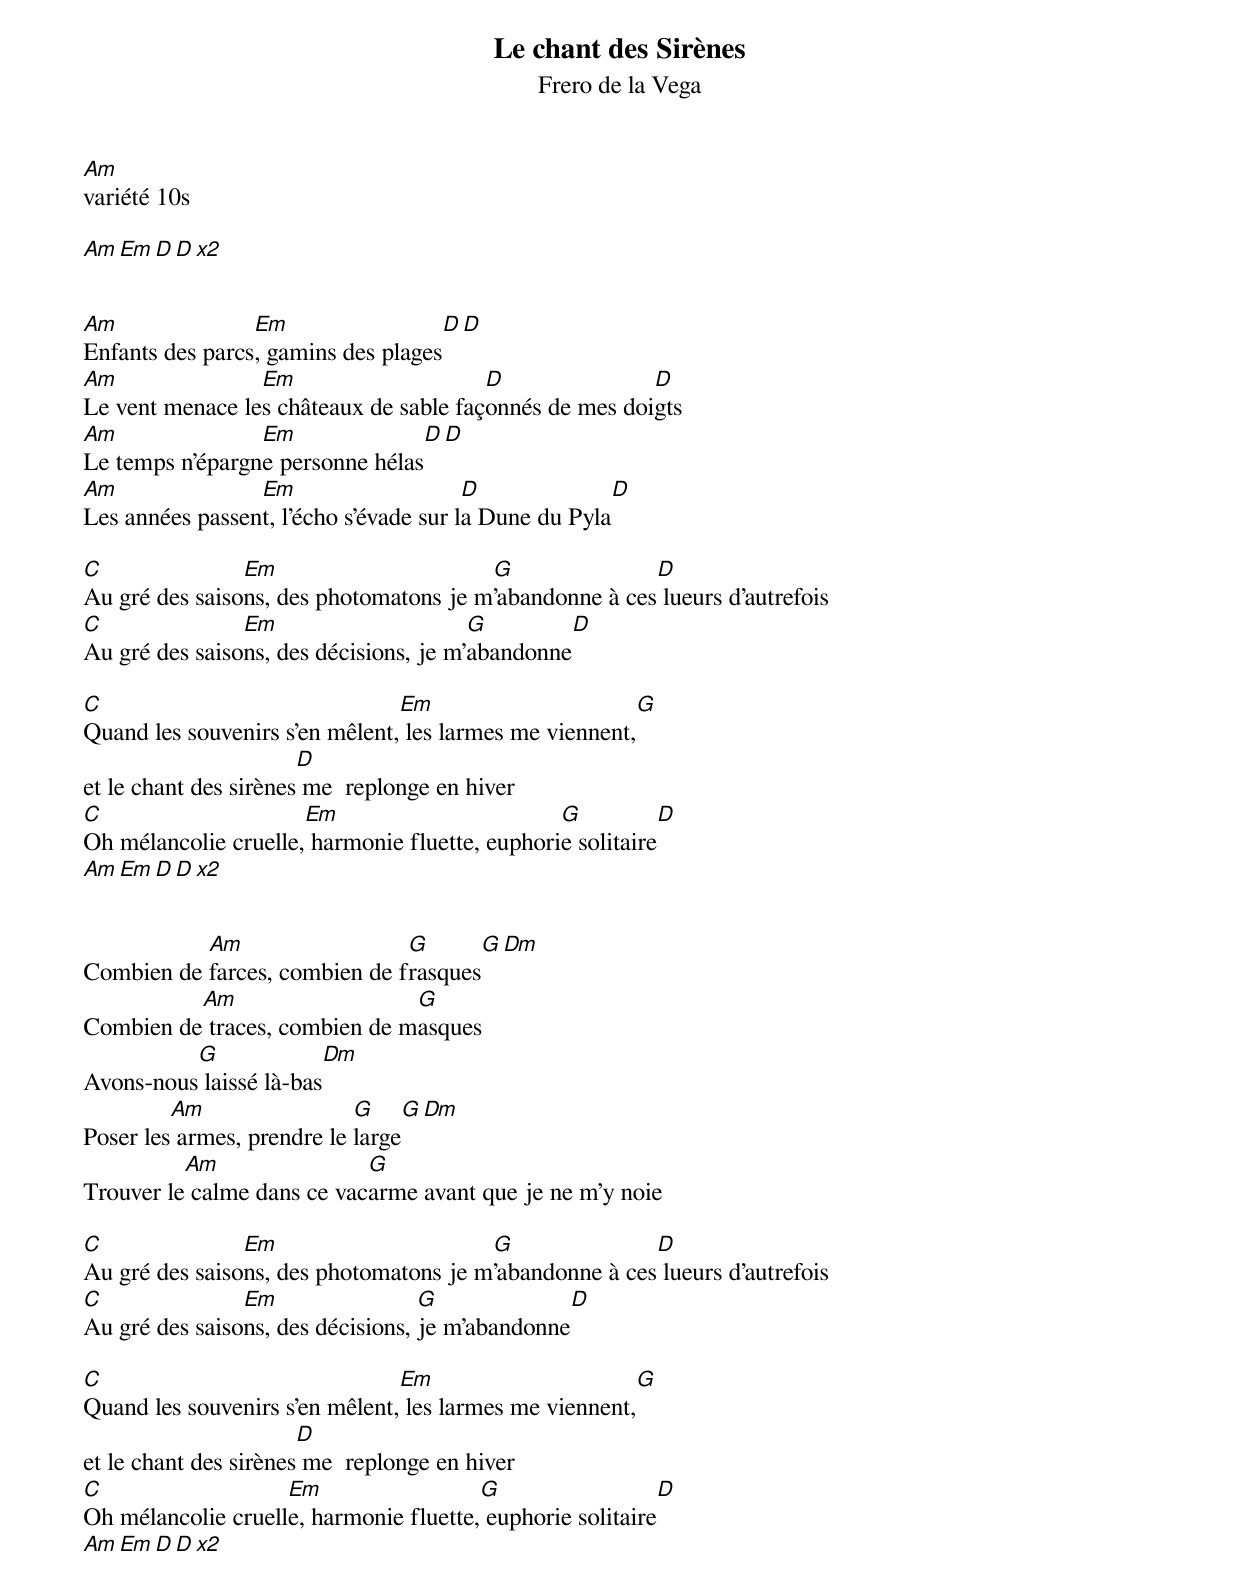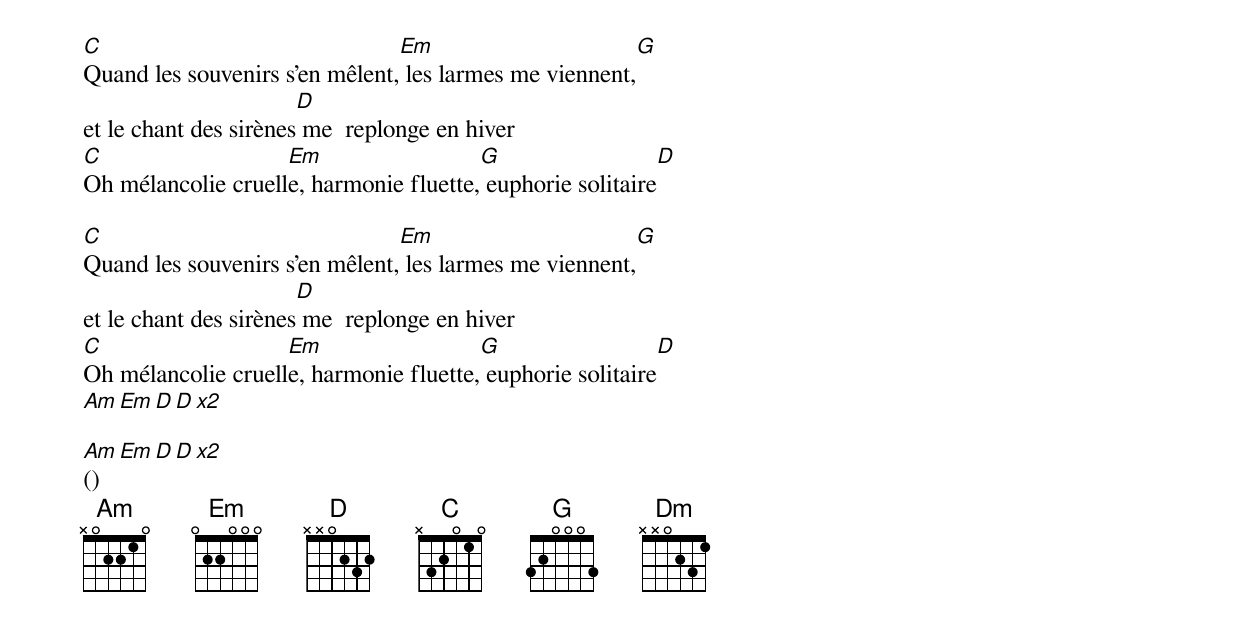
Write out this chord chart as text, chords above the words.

Le chant des Sirènes
Frero de la Vega
Am
variété 10s

Am         Em         D          D            x2


Am               Em                     D               D
Enfants des parcs, gamins des plages
Am               Em                     D               D
Le vent menace les châteaux de sable façonnés de mes doigts
Am               Em                     D               D
Le temps n'épargne personne hélas
Am               Em                     D               D
Les années passent, l'écho s'évade sur la Dune du Pyla

C               Em                      G               D
Au gré des saisons, des photomatons je m'abandonne à ces lueurs d'autrefois
C               Em                      G               D
Au gré des saisons, des décisions, je m'abandonne

C                               Em                      G
Quand les souvenirs s'en mêlent, les larmes me viennent,
                       D
et le chant des sirènes me  replonge en hiver
C                     Em                        G                       D
Oh mélancolie cruelle, harmonie fluette, euphorie solitaire
Am         Em         D          D            x2


           Am                  G         G       Dm
Combien de farces, combien de frasques
          Am                   G
Combien de traces, combien de masques
          G             Dm
Avons-nous laissé là-bas
         Am                 G          G        Dm
Poser les armes, prendre le large
          Am                G
Trouver le calme dans ce vacarme avant que je ne m'y noie

C               Em                      G               D
Au gré des saisons, des photomatons je m'abandonne à ces lueurs d'autrefois
C               Em                 G                    D
Au gré des saisons, des décisions, je m'abandonne

C                               Em                      G
Quand les souvenirs s'en mêlent, les larmes me viennent,
                       D
et le chant des sirènes me  replonge en hiver
C                   Em                  G                       D
Oh mélancolie cruelle, harmonie fluette, euphorie solitaire
Am         Em         D          D            x2


C                               Em                      G
Quand les souvenirs s'en mêlent, les larmes me viennent,
                       D
et le chant des sirènes me  replonge en hiver
C                   Em                  G                       D
Oh mélancolie cruelle, harmonie fluette, euphorie solitaire

C                               Em                      G
Quand les souvenirs s'en mêlent, les larmes me viennent,
                       D
et le chant des sirènes me  replonge en hiver
C                   Em                  G                       D
Oh mélancolie cruelle, harmonie fluette, euphorie solitaire
Am         Em         D          D            x2

Am         Em         D          D            x2
()
